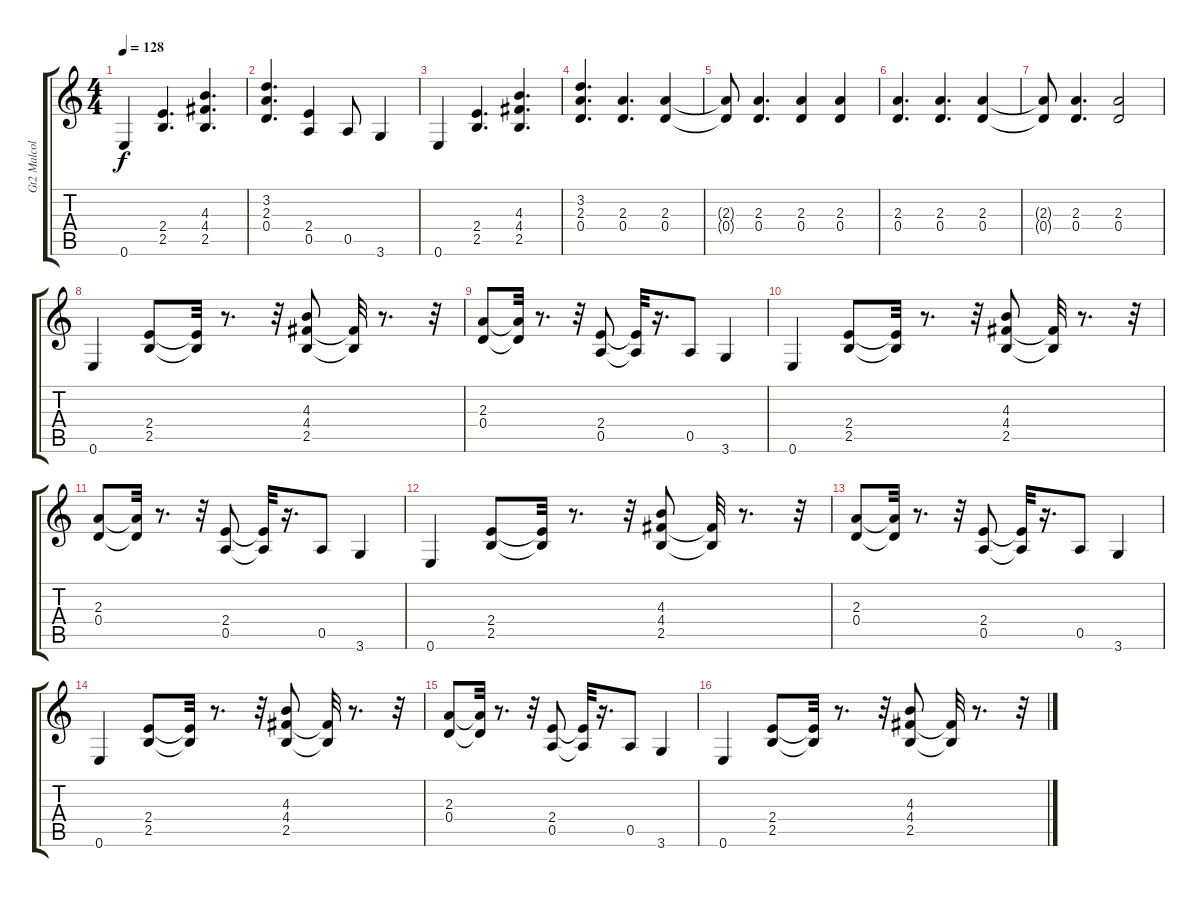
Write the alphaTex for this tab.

\track ("Gt2 Malcolm" "Gt2 Malcol") {instrument overdrivenguitar}
\staff {score tabs}
\tuning (E4 B3 G3 D3 A2 E2) {hide}
\ts (4 4)
\tempo 128
\clef g2
\ks c
0.6.4{dy f} (2.4 2.5).4{d} (4.3 4.4 2.5).4{d} |
(3.2 2.3 0.4).4{d} (2.4 0.5).4 0.5.8 3.6.4 |
0.6.4 (2.4 2.5).4{d} (4.3 4.4 2.5).4{d} |
(3.2 2.3 0.4).4{d} (2.3 0.4).4{d} (2.3 0.4).4 |
(2.3{t} 0.4{t}).8 (2.3 0.4).4{d} (2.3 0.4).4 (2.3 0.4).4 |
(2.3 0.4).4{d} (2.3 0.4).4{d} (2.3 0.4).4 |
(2.3{t} 0.4{t}).8 (2.3 0.4).4{d} (2.3 0.4).2 |
0.6.4 (2.4 2.5).8 (2.4{t} 2.5{t}).32 r.8{d} r.32 (4.3 4.4 2.5).8 (4.4{t} 2.5{t}).32 r.8{d} r.32 |
(2.3 0.4).8 (2.3{t} 0.4{t}).32 r.8{d} r.32 (2.4 0.5).8 (2.4{t} 0.5{t}).32 r.16{d} 0.5.8 3.6.4 |
0.6.4 (2.4 2.5).8 (2.4{t} 2.5{t}).32 r.8{d} r.32 (4.3 4.4 2.5).8 (4.4{t} 2.5{t}).32 r.8{d} r.32 |
(2.3 0.4).8 (2.3{t} 0.4{t}).32 r.8{d} r.32 (2.4 0.5).8 (2.4{t} 0.5{t}).32 r.16{d} 0.5.8 3.6.4 |
0.6.4 (2.4 2.5).8 (2.4{t} 2.5{t}).32 r.8{d} r.32 (4.3 4.4 2.5).8 (4.4{t} 2.5{t}).32 r.8{d} r.32 |
(2.3 0.4).8 (2.3{t} 0.4{t}).32 r.8{d} r.32 (2.4 0.5).8 (2.4{t} 0.5{t}).32 r.16{d} 0.5.8 3.6.4 |
0.6.4 (2.4 2.5).8 (2.4{t} 2.5{t}).32 r.8{d} r.32 (4.3 4.4 2.5).8 (4.4{t} 2.5{t}).32 r.8{d} r.32 |
(2.3 0.4).8 (2.3{t} 0.4{t}).32 r.8{d} r.32 (2.4 0.5).8 (2.4{t} 0.5{t}).32 r.16{d} 0.5.8 3.6.4 |
0.6.4 (2.4 2.5).8 (2.4{t} 2.5{t}).32 r.8{d} r.32 (4.3 4.4 2.5).8 (4.4{t} 2.5{t}).32 r.8{d} r.32
